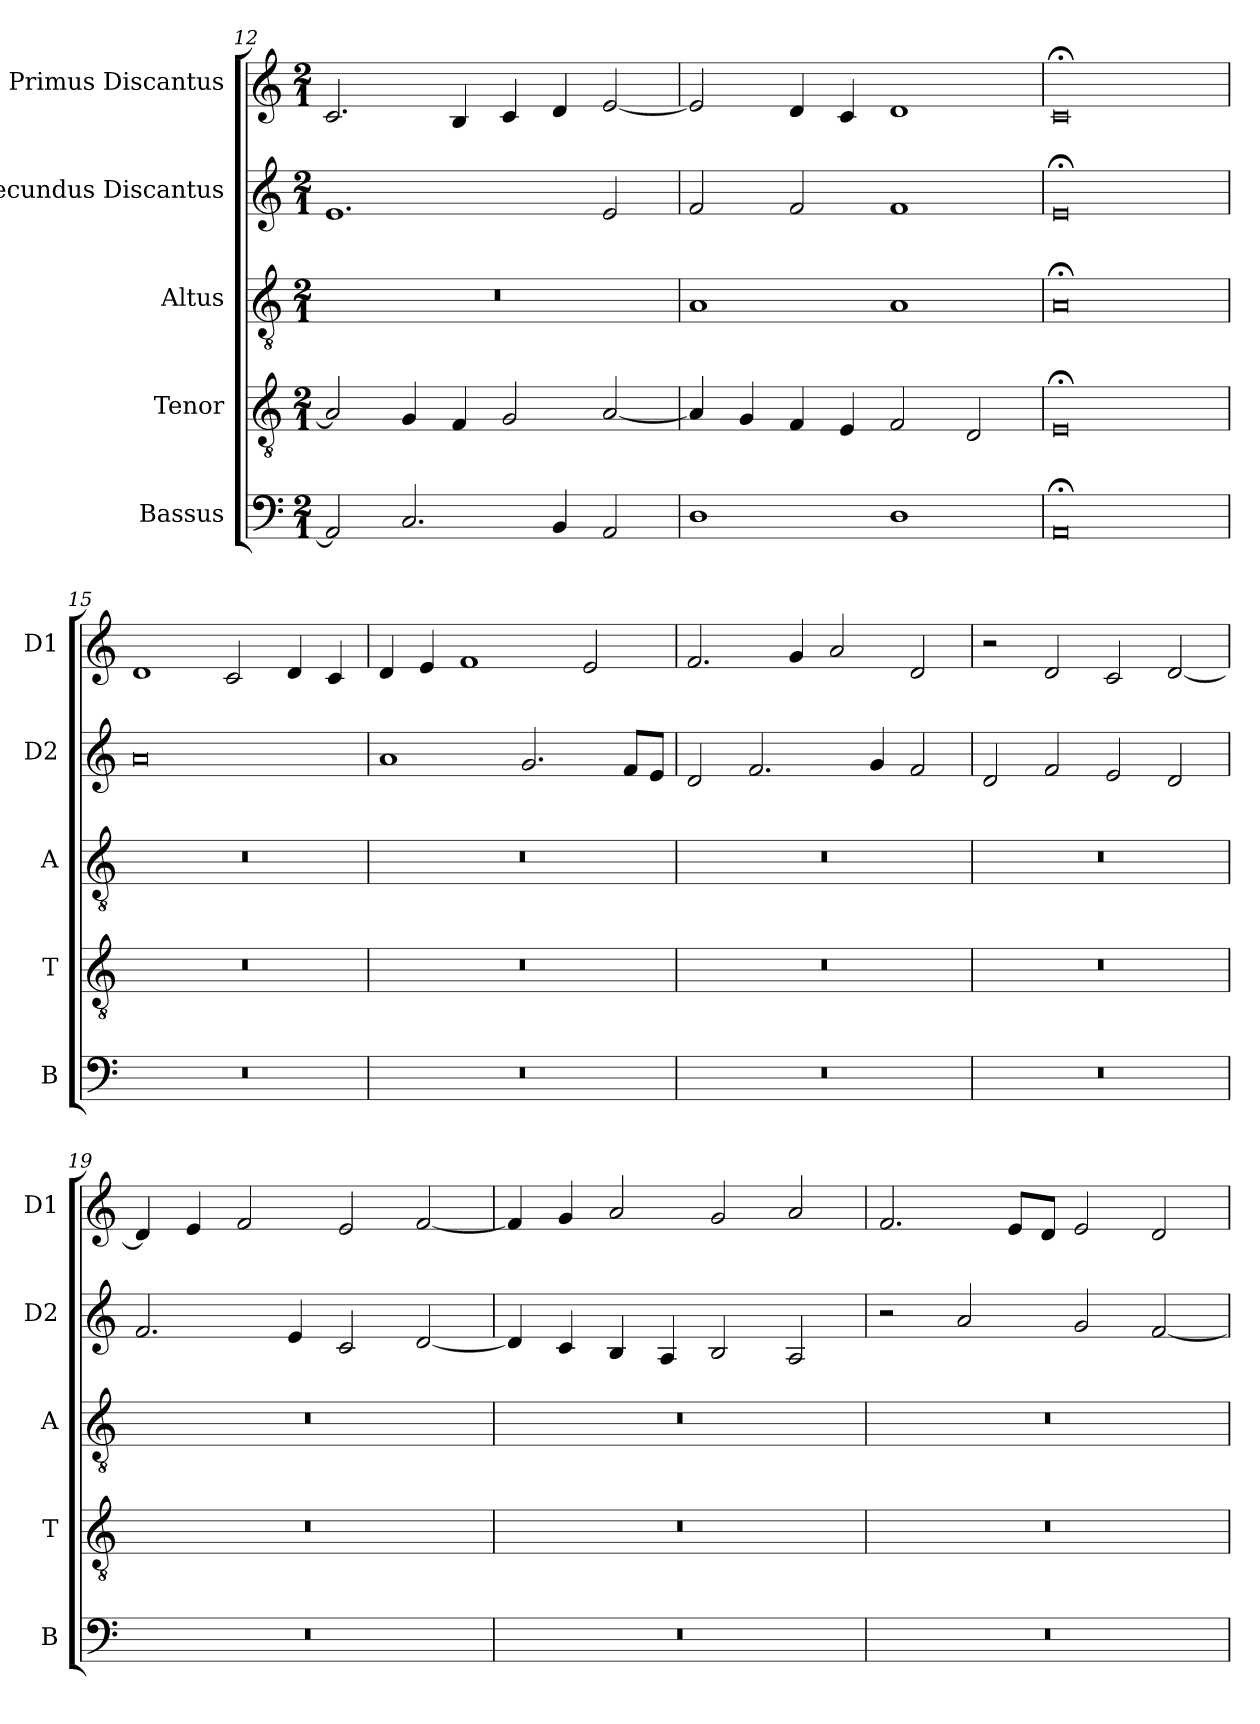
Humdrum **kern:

**kern	**kern	**kern	**kern	**kern
*part5	*part4	*part3	*part2	*part1
*staff5	*staff4	*staff3	*staff2	*staff1
*I"Bassus	*I"Tenor	*I"Altus	*I"Secundus Discantus	*I"Primus Discantus
*I'B	*I'T	*I'A	*I'D2	*I'D1
*clefF4	*clefGv2	*clefGv2	*clefG2	*clefG2
*k[]	*k[]	*k[]	*k[]	*k[]
*M2/1	*M2/1	*M2/1	*M2/1	*M2/1
=12	=12	=12	=12	=12
2AA]	2A]	0r	1.e	2.c
2.C	4G	.	.	.
.	4F	.	.	4B
.	2G	.	.	4c
4BB	.	.	.	4d
2AA	[2A	.	2e	[2e
=13	=13	=13	=13	=13
1D	4A]	1A	2f	2e]
.	4G	.	.	.
.	4F	.	2f	4d
.	4E	.	.	4c
1D	2F	1A	1f	1d
.	2D	.	.	.
=14	=14	=14	=14	=14
0AA;<	0E;<	0A;<	0e;<	0c;<
=15	=15	=15	=15	=15
0r	0r	0r	0a	1d
.	.	.	.	2c
.	.	.	.	4d
.	.	.	.	4c
=16	=16	=16	=16	=16
0r	0r	0r	1a	4d
.	.	.	.	4e
.	.	.	.	1f
.	.	.	2.g	.
.	.	.	.	2e
.	.	.	8fL	.
.	.	.	8eJ	.
=17	=17	=17	=17	=17
0r	0r	0r	2d	2.f
.	.	.	2.f	.
.	.	.	.	4g
.	.	.	.	2a
.	.	.	4g	.
.	.	.	2f	2d
=18	=18	=18	=18	=18
0r	0r	0r	2d	2r
.	.	.	2f	2d
.	.	.	2e	2c
.	.	.	2d	[2d
=19	=19	=19	=19	=19
0r	0r	0r	2.f	4d]
.	.	.	.	4e
.	.	.	.	2f
.	.	.	4e	.
.	.	.	2c	2e
.	.	.	[2d	[2f
=20	=20	=20	=20	=20
0r	0r	0r	4d]	4f]
.	.	.	4c	4g
.	.	.	4B	2a
.	.	.	4A	.
.	.	.	2B	2g
.	.	.	2A	2a
=21	=21	=21	=21	=21
0r	0r	0r	2r	2.f
.	.	.	2a	.
.	.	.	.	8eL
.	.	.	.	8dJ
.	.	.	2g	2e
.	.	.	[2f	2d
=	=	=	=	=
*-	*-	*-	*-	*-
